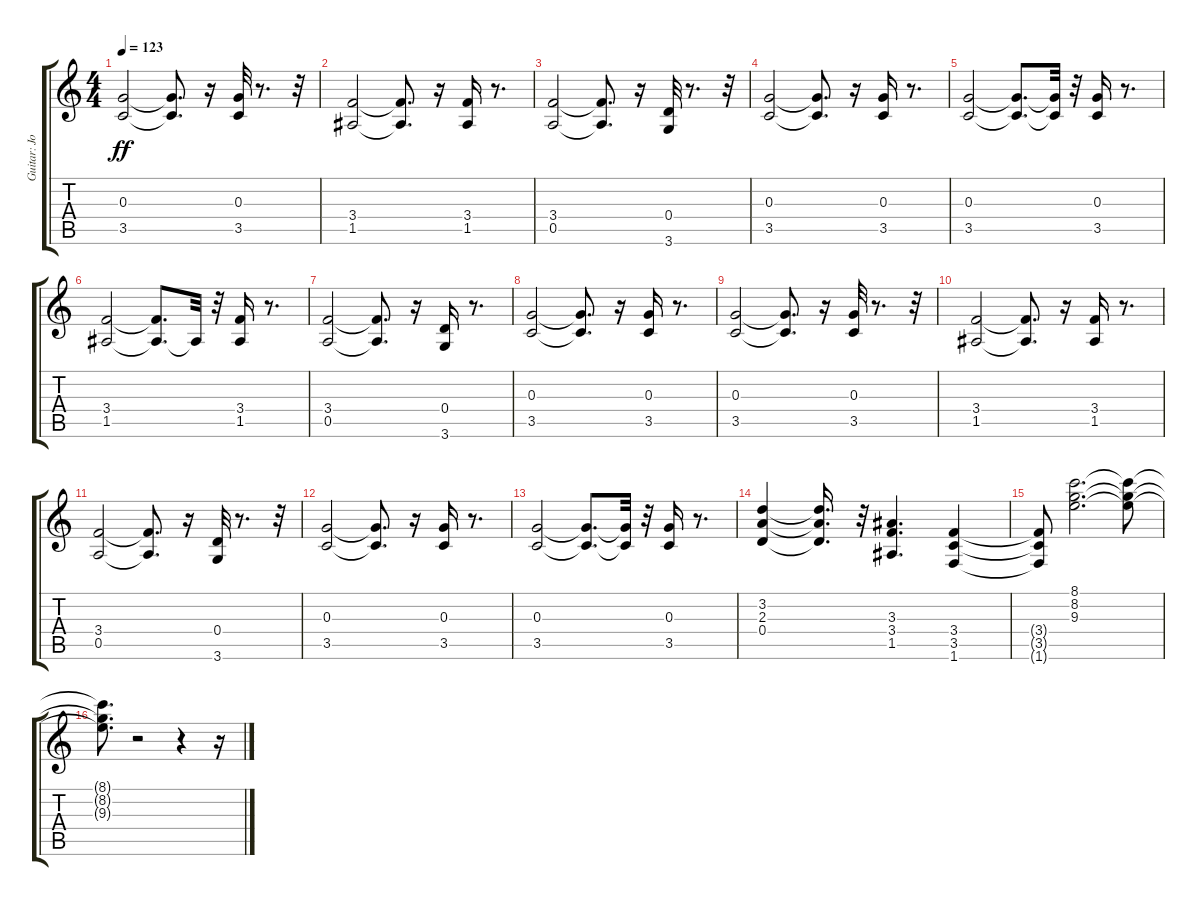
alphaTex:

\track ("Guitar: Joey Hunting" "Guitar: Jo") {instrument overdrivenguitar}
\staff {score tabs}
\tuning (E4 B3 G3 D3 A2 E2) {hide}
\ts (4 4)
\tempo 123
\clef g2
\ks c
(0.3 3.5).2{dy ff} (0.3{t} 3.5{t}).8{d} r.16 (0.3 3.5).32 r.8{d} r.32 |
(3.4 1.5).2 (3.4{t} 1.5{t}).8{d} r.16 (3.4 1.5).16 r.8{d} |
(3.4 0.5).2 (3.4{t} 0.5{t}).8{d} r.16 (0.4 3.6).32 r.8{d} r.32 |
(0.3 3.5).2 (0.3{t} 3.5{t}).8{d} r.16 (0.3 3.5).16 r.8{d} |
(0.3 3.5).2 (0.3{t} 3.5{t}).8{d} (0.3{t} 3.5{t}).32 r.32 (0.3 3.5).16 r.8{d} |
(3.4 1.5).2 (3.4{t} 1.5{t}).8{d} 1.5{t}.32 r.32 (3.4 1.5).16 r.8{d} |
(3.4 0.5).2 (3.4{t} 0.5{t}).8{d} r.16 (0.4 3.6).16 r.8{d} |
(0.3 3.5).2 (0.3{t} 3.5{t}).8{d} r.16 (0.3 3.5).16 r.8{d} |
(0.3 3.5).2 (0.3{t} 3.5{t}).8{d} r.16 (0.3 3.5).32 r.8{d} r.32 |
(3.4 1.5).2 (3.4{t} 1.5{t}).8{d} r.16 (3.4 1.5).16 r.8{d} |
(3.4 0.5).2 (3.4{t} 0.5{t}).8{d} r.16 (0.4 3.6).32 r.8{d} r.32 |
(0.3 3.5).2 (0.3{t} 3.5{t}).8{d} r.16 (0.3 3.5).16 r.8{d} |
(0.3 3.5).2 (0.3{t} 3.5{t}).8{d} (0.3{t} 3.5{t}).32 r.32 (0.3 3.5).16 r.8{d} |
(3.2 2.3 0.4).4 (3.2{t} 2.3{t} 0.4{t}).16{d} r.32 (3.3 3.4 1.5).4{d} (3.4 3.5 1.6).4 |
(3.4{t} 3.5{t} 1.6{t}).8 (8.1 8.2 9.3).2{d} (8.1{t} 8.2{t} 9.3{t}).8 |
(8.1{t} 8.2{t} 9.3{t}).8{d} r.2 r.4 r.16
